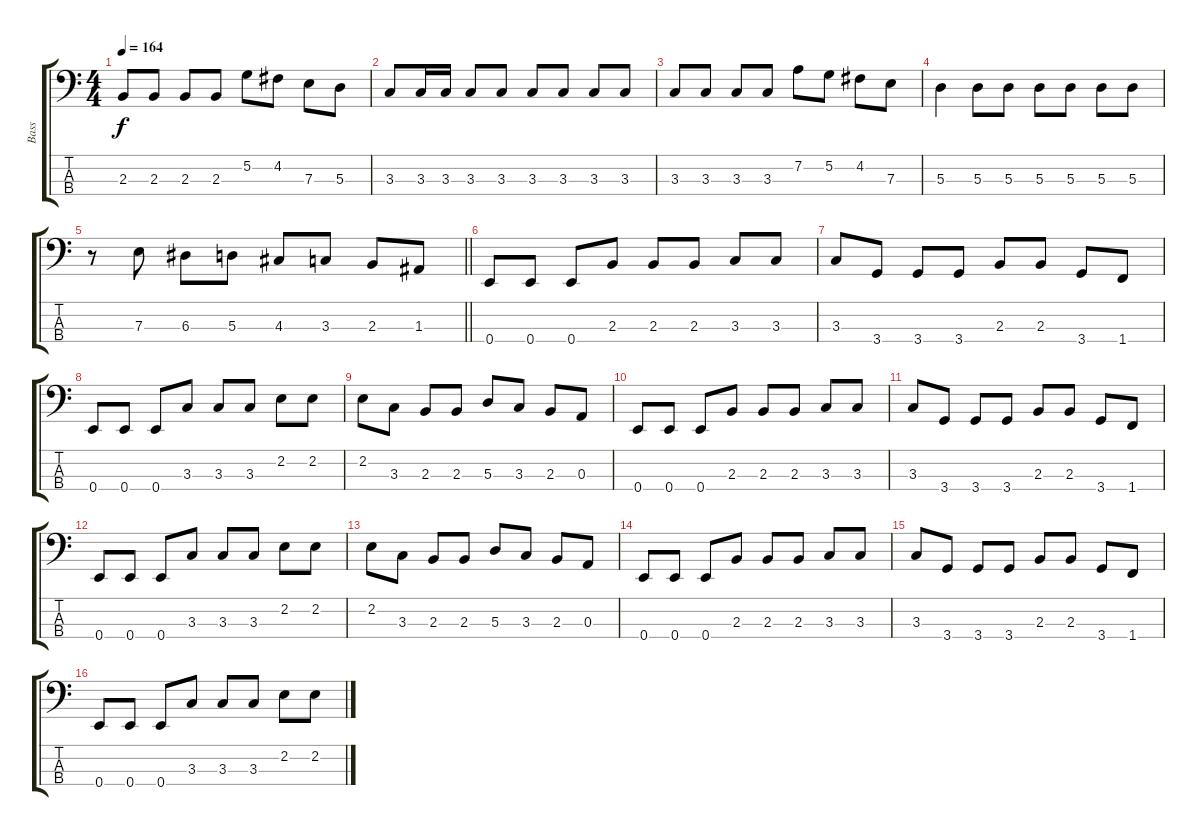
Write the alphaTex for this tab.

\track ("Bass" "Bass") {instrument electricbassfinger}
\staff {score tabs}
\tuning (G2 D2 A1 E1) {hide}
\ts (4 4)
\tempo 164
\clef f4
\ks c
2.3.8{dy f} 2.3.8 2.3.8 2.3.8 5.2.8 4.2.8 7.3.8 5.3.8 |
3.3.8 3.3.16 3.3.16 3.3.8 3.3.8 3.3.8 3.3.8 3.3.8 3.3.8 |
3.3.8 3.3.8 3.3.8 3.3.8 7.2.8 5.2.8 4.2.8 7.3.8 |
5.3.4 5.3.8 5.3.8 5.3.8 5.3.8 5.3.8 5.3.8 |
\barLineRight lightlight
r.8 7.3.8 6.3.8 5.3.8 4.3.8 3.3.8 2.3.8 1.3.8 |
0.4.8 0.4.8 0.4.8 2.3.8 2.3.8 2.3.8 3.3.8 3.3.8 |
3.3.8 3.4.8 3.4.8 3.4.8 2.3.8 2.3.8 3.4.8 1.4.8 |
0.4.8 0.4.8 0.4.8 3.3.8 3.3.8 3.3.8 2.2.8 2.2.8 |
2.2.8 3.3.8 2.3.8 2.3.8 5.3.8 3.3.8 2.3.8 0.3.8 |
0.4.8 0.4.8 0.4.8 2.3.8 2.3.8 2.3.8 3.3.8 3.3.8 |
3.3.8 3.4.8 3.4.8 3.4.8 2.3.8 2.3.8 3.4.8 1.4.8 |
0.4.8 0.4.8 0.4.8 3.3.8 3.3.8 3.3.8 2.2.8 2.2.8 |
2.2.8 3.3.8 2.3.8 2.3.8 5.3.8 3.3.8 2.3.8 0.3.8 |
0.4.8 0.4.8 0.4.8 2.3.8 2.3.8 2.3.8 3.3.8 3.3.8 |
3.3.8 3.4.8 3.4.8 3.4.8 2.3.8 2.3.8 3.4.8 1.4.8 |
0.4.8 0.4.8 0.4.8 3.3.8 3.3.8 3.3.8 2.2.8 2.2.8
